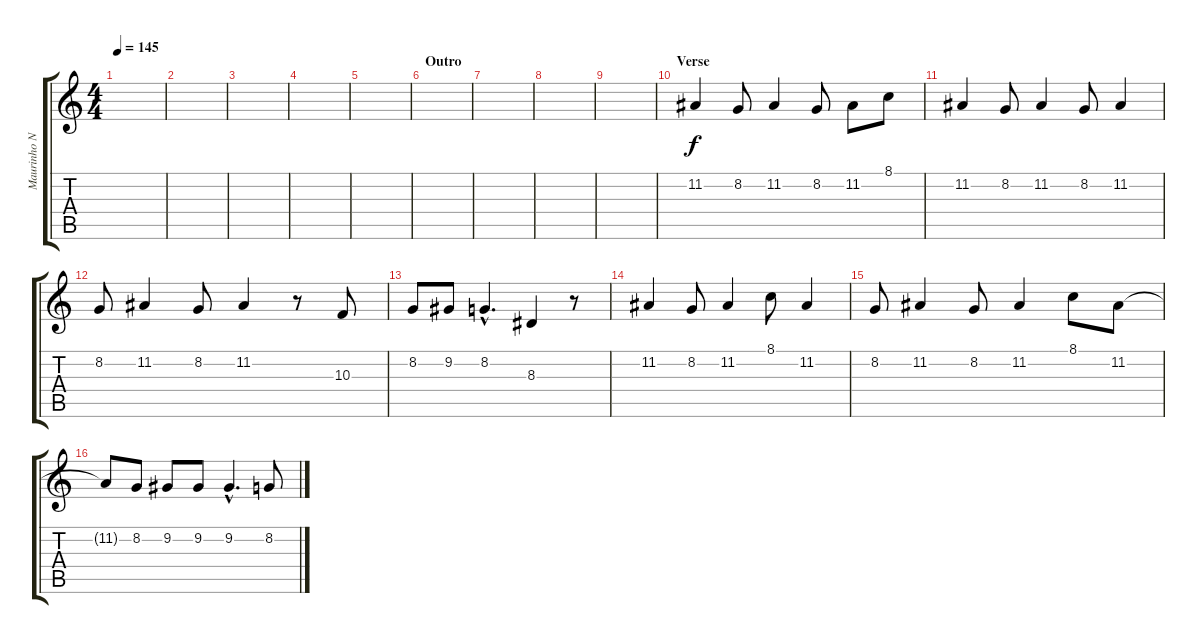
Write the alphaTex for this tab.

\track ("Maurinho Nastácia" "Maurinho N") {instrument lead6voice}
\staff {score tabs}
\tuning (E4 B3 G3 D3 A2 E2) {hide}
\ts (4 4)
\tempo 145
\clef g2
\ks c
|
|
|
|
|
\section ("" "Outro")
|
|
|
|
\section ("" "Verse")
11.2.4 8.2.8 11.2.4 8.2.8 11.2.8 8.1.8 |
11.2.4 8.2.8 11.2.4 8.2.8 11.2.4 |
8.2.8 11.2.4 8.2.8 11.2.4 r.8 10.3.8 |
8.2.8 9.2.8 8.2{hac}.4{d} 8.3.4 r.8 |
11.2.4 8.2.8 11.2.4 8.1.8 11.2.4 |
8.2.8 11.2.4 8.2.8 11.2.4 8.1.8 11.2.8 |
11.2{t}.8 8.2.8 9.2.8 9.2.8 9.2{hac}.4{d} 8.2.8
